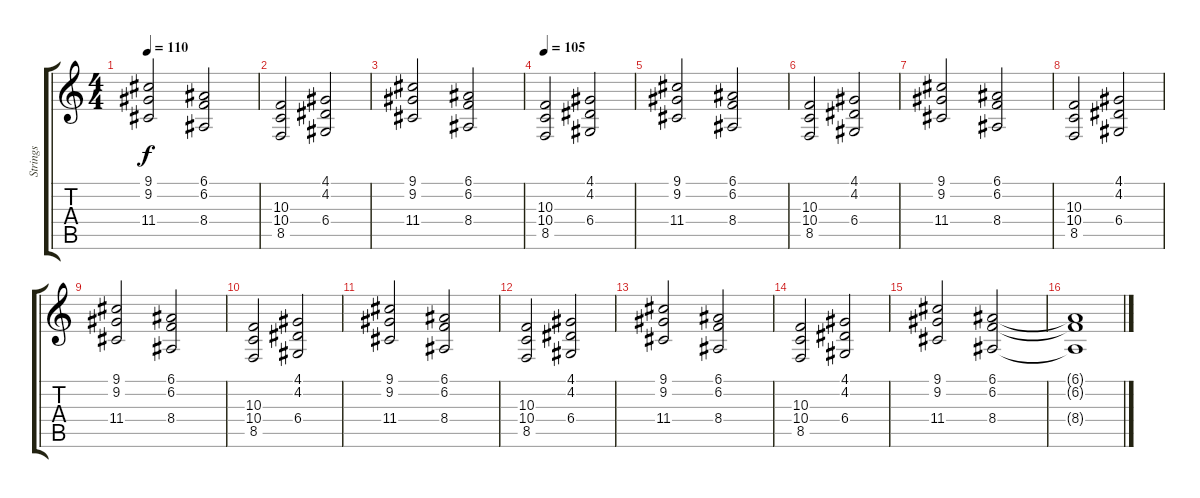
\track ("Strings" "Strings") {instrument synthstrings1}
\staff {score tabs}
\tuning (E4 B3 G3 D3 A2 E2) {hide}
\ts (4 4)
\tempo 110
\clef g2
\ks c
(9.1 9.2 11.4).2{dy f} (6.1 6.2 8.4).2 |
(10.3 10.4 8.5).2 (4.1 4.2 6.4).2 |
(9.1 9.2 11.4).2 (6.1 6.2 8.4).2 |
\tempo 105
(10.3 10.4 8.5).2 (4.1 4.2 6.4).2 |
(9.1 9.2 11.4).2 (6.1 6.2 8.4).2 |
(10.3 10.4 8.5).2 (4.1 4.2 6.4).2 |
(9.1 9.2 11.4).2 (6.1 6.2 8.4).2 |
(10.3 10.4 8.5).2 (4.1 4.2 6.4).2 |
(9.1 9.2 11.4).2 (6.1 6.2 8.4).2 |
(10.3 10.4 8.5).2 (4.1 4.2 6.4).2 |
(9.1 9.2 11.4).2 (6.1 6.2 8.4).2 |
(10.3 10.4 8.5).2 (4.1 4.2 6.4).2 |
(9.1 9.2 11.4).2 (6.1 6.2 8.4).2 |
(10.3 10.4 8.5).2 (4.1 4.2 6.4).2 |
(9.1 9.2 11.4).2 (6.1 6.2 8.4).2 |
(6.1{t} 6.2{t} 8.4{t}).1
